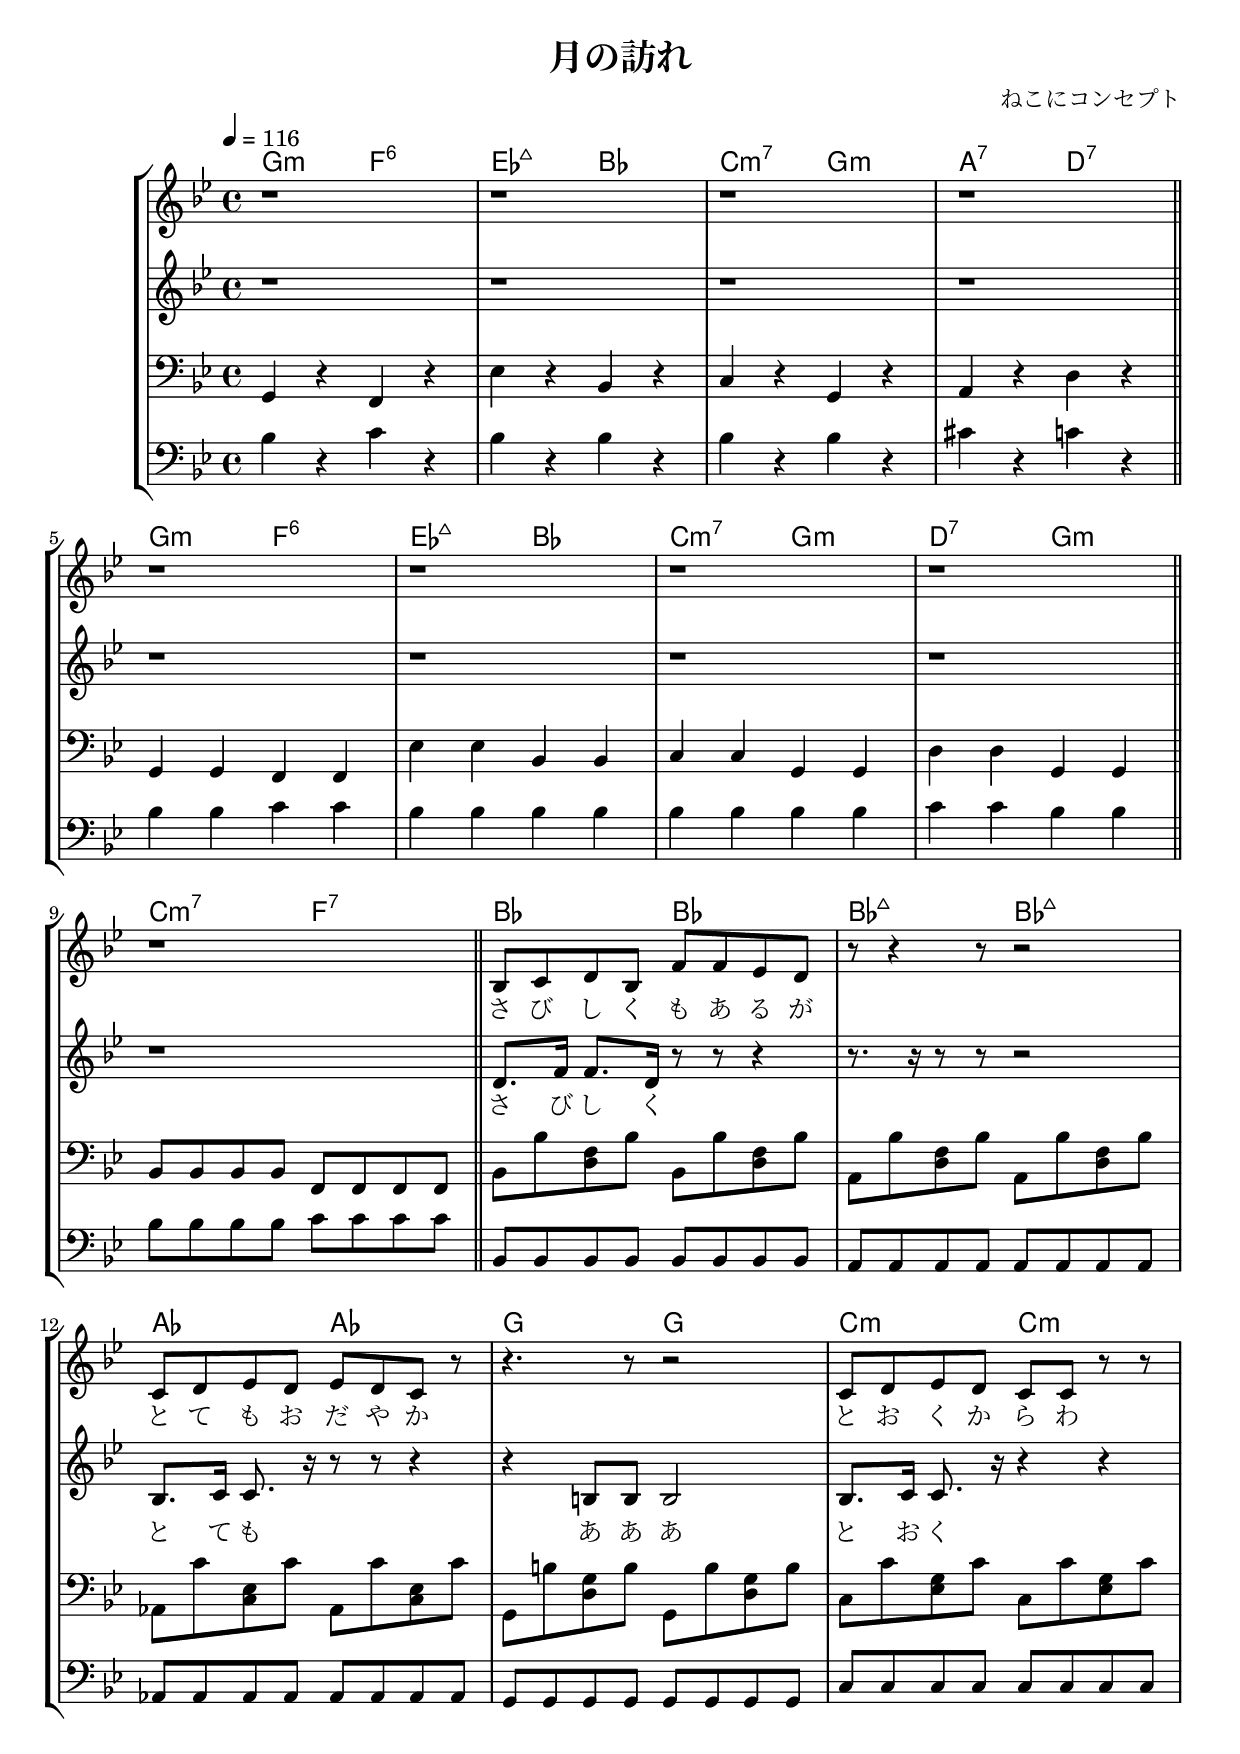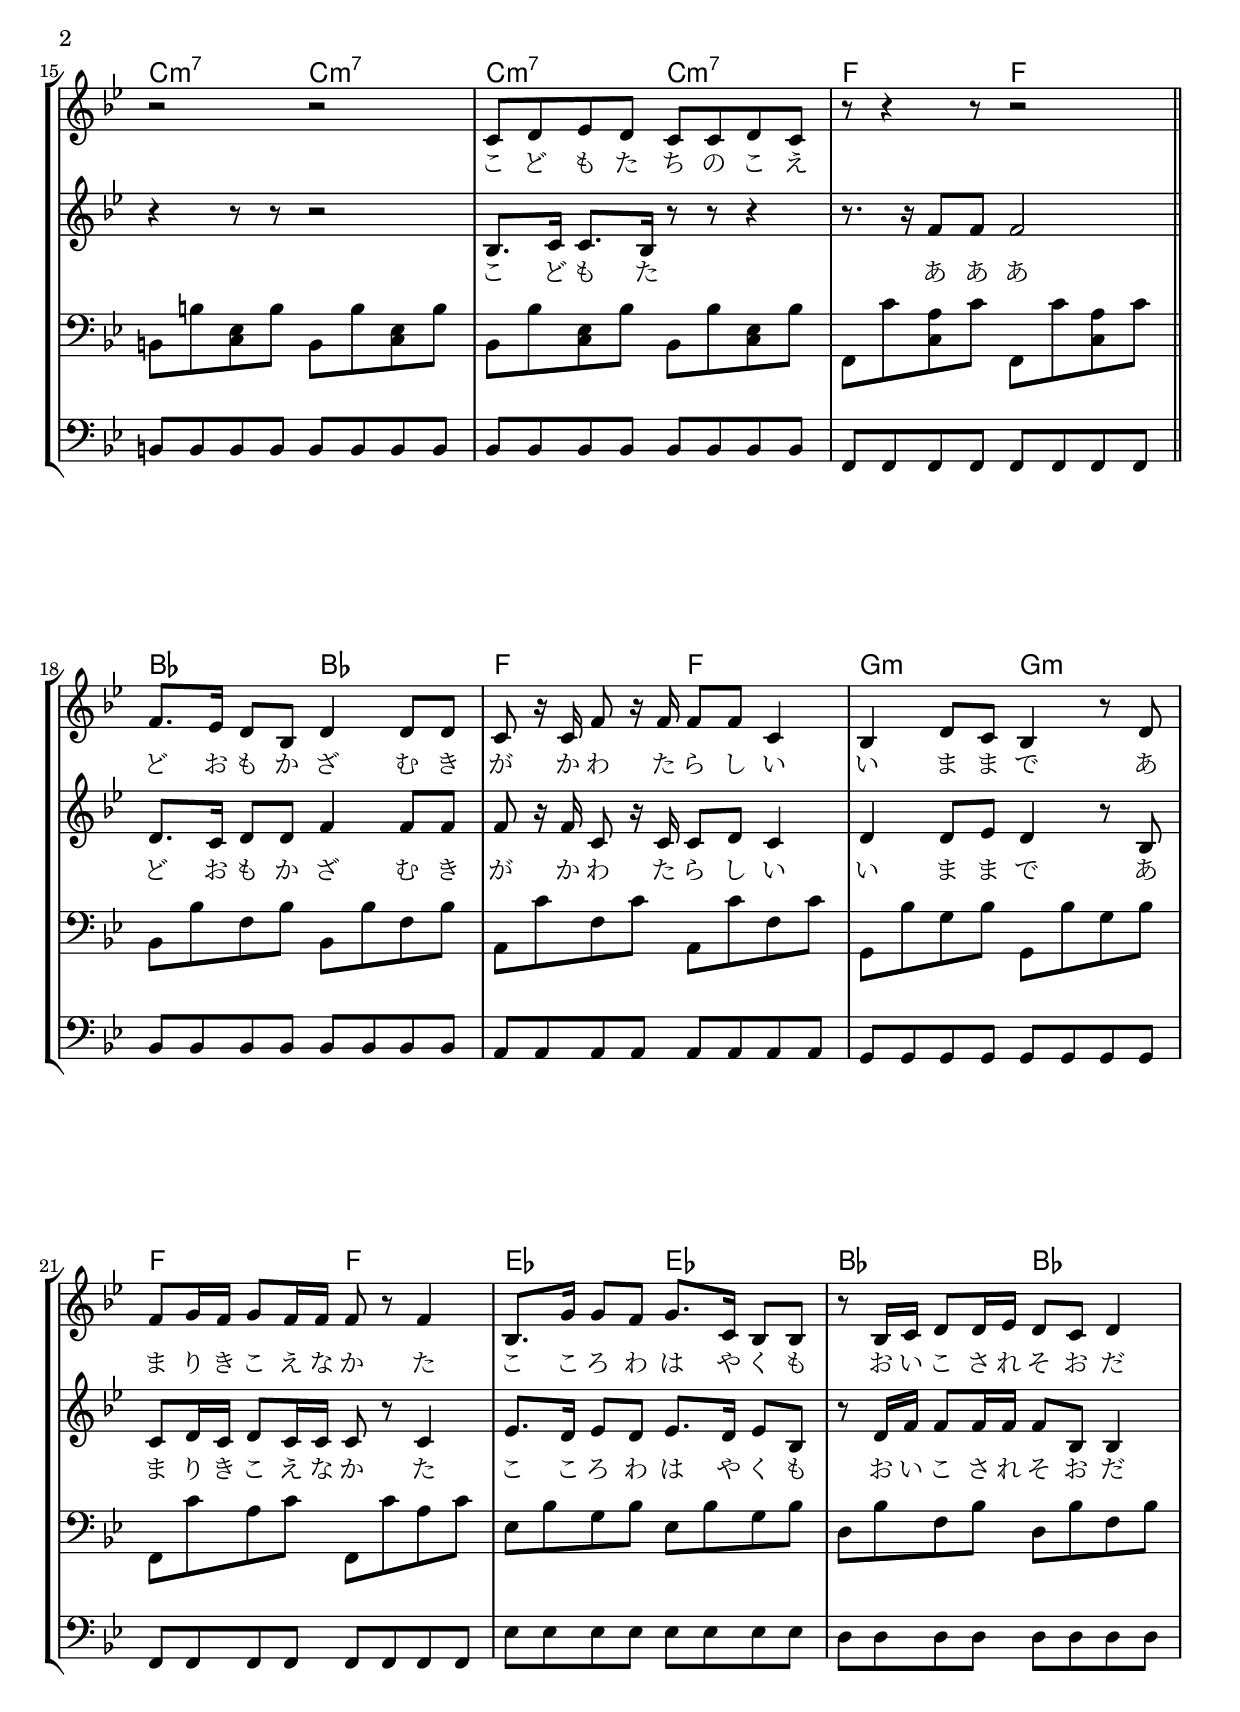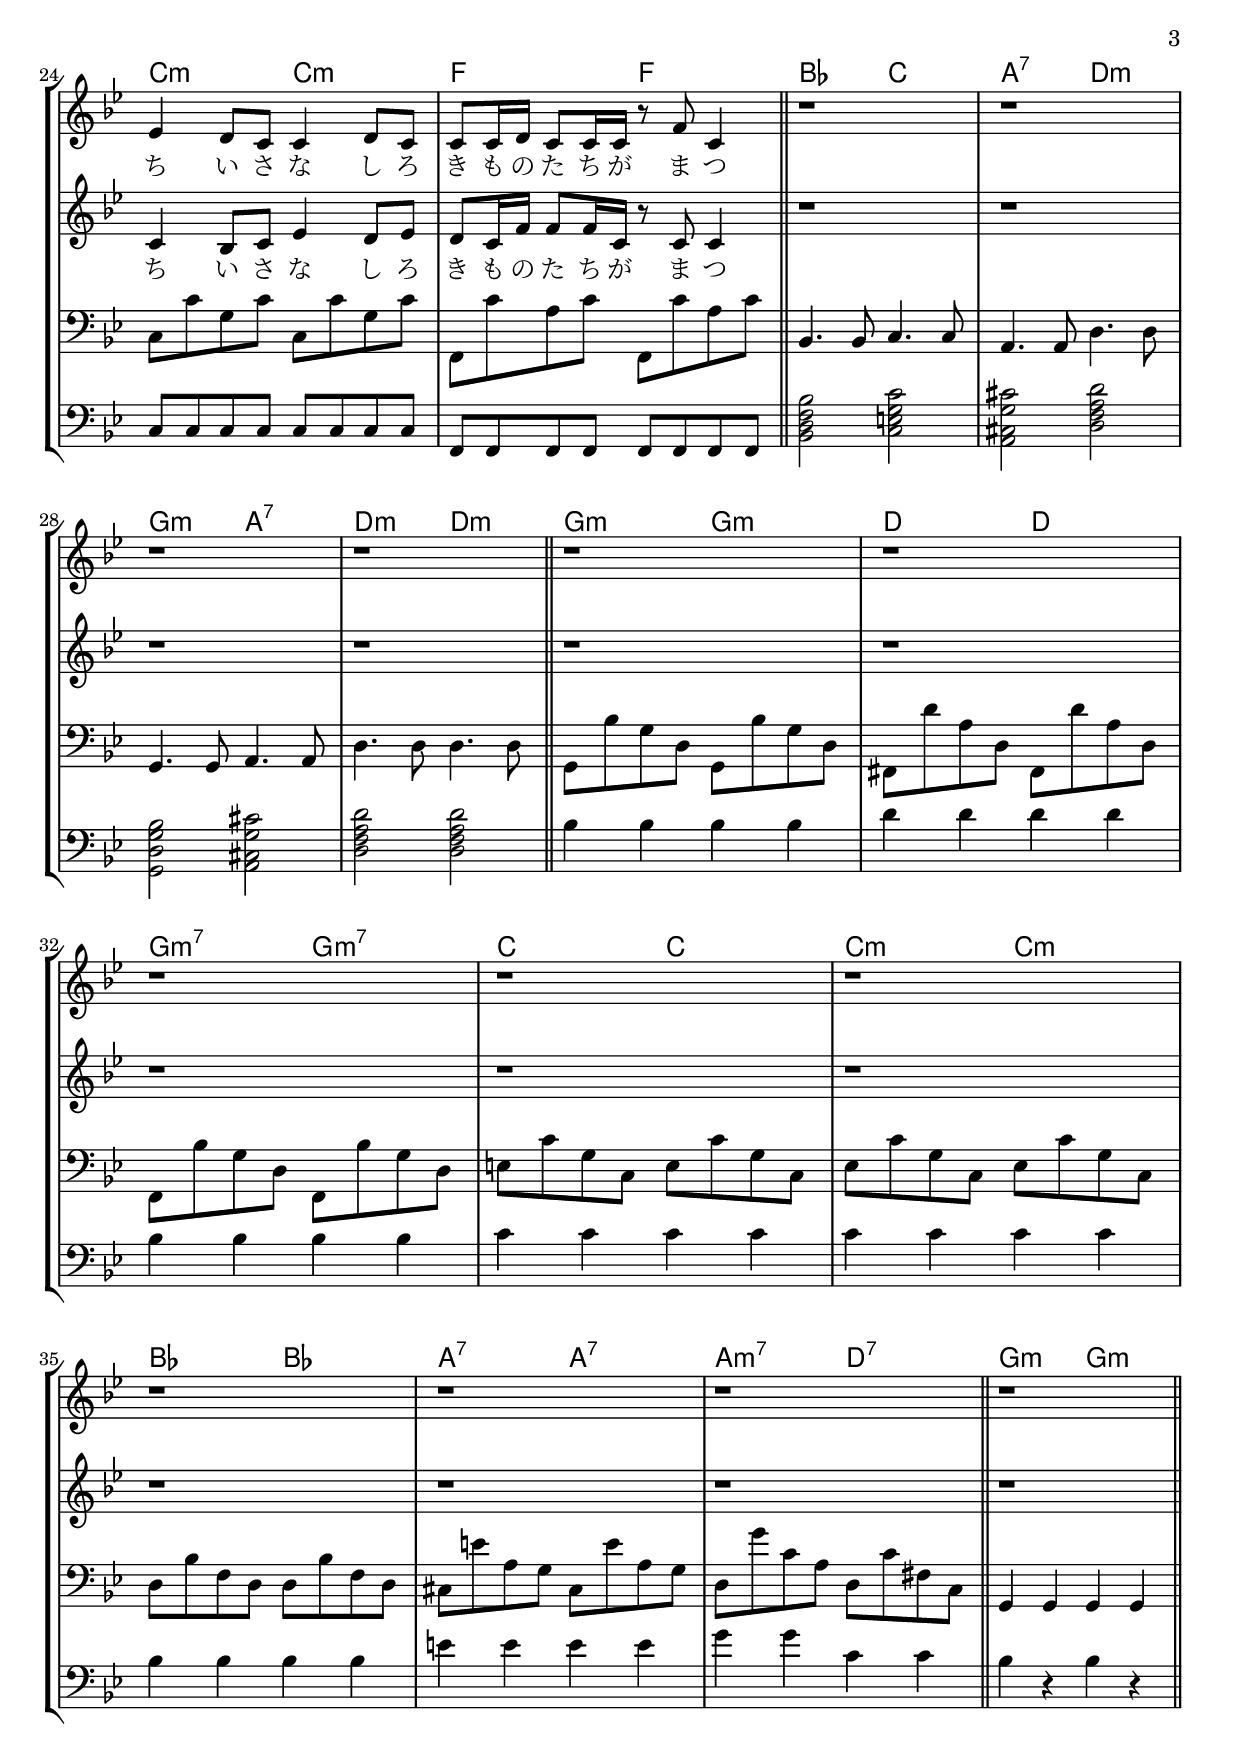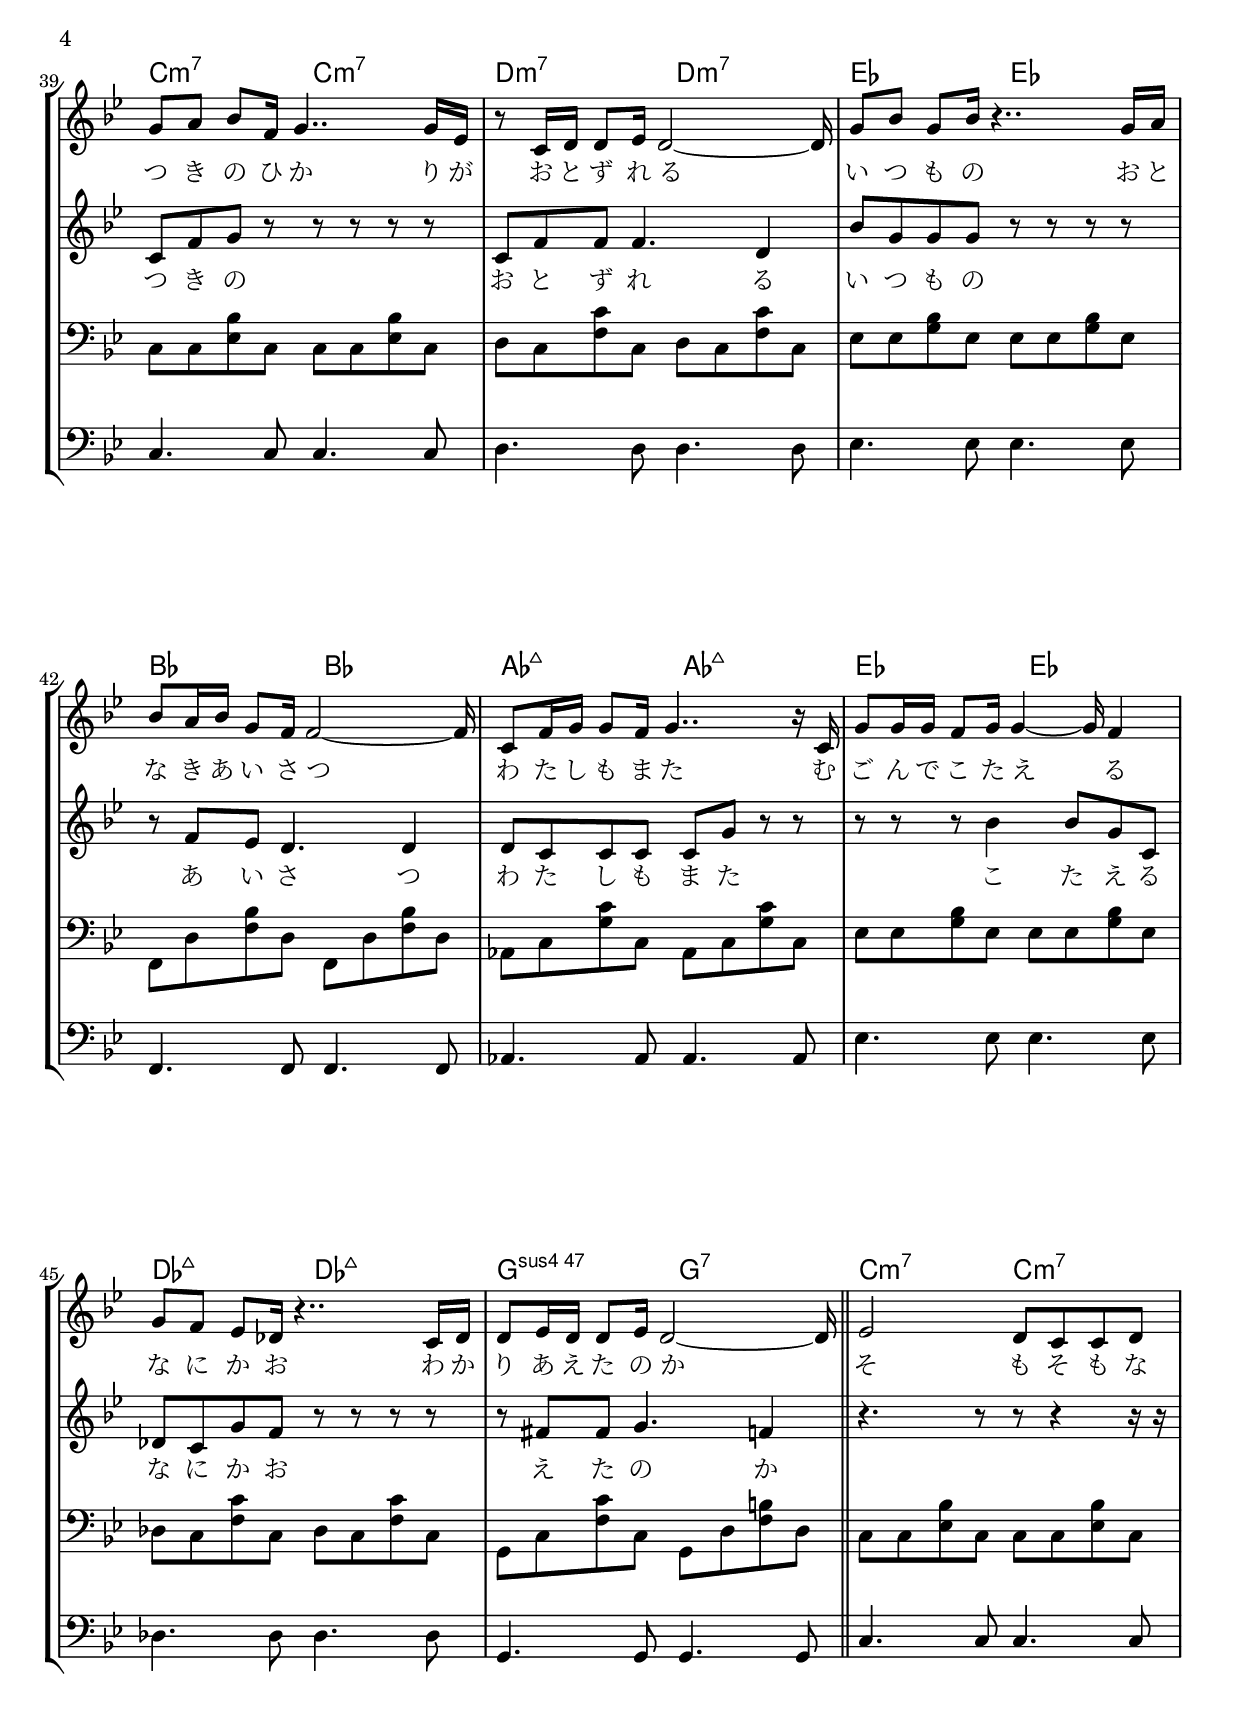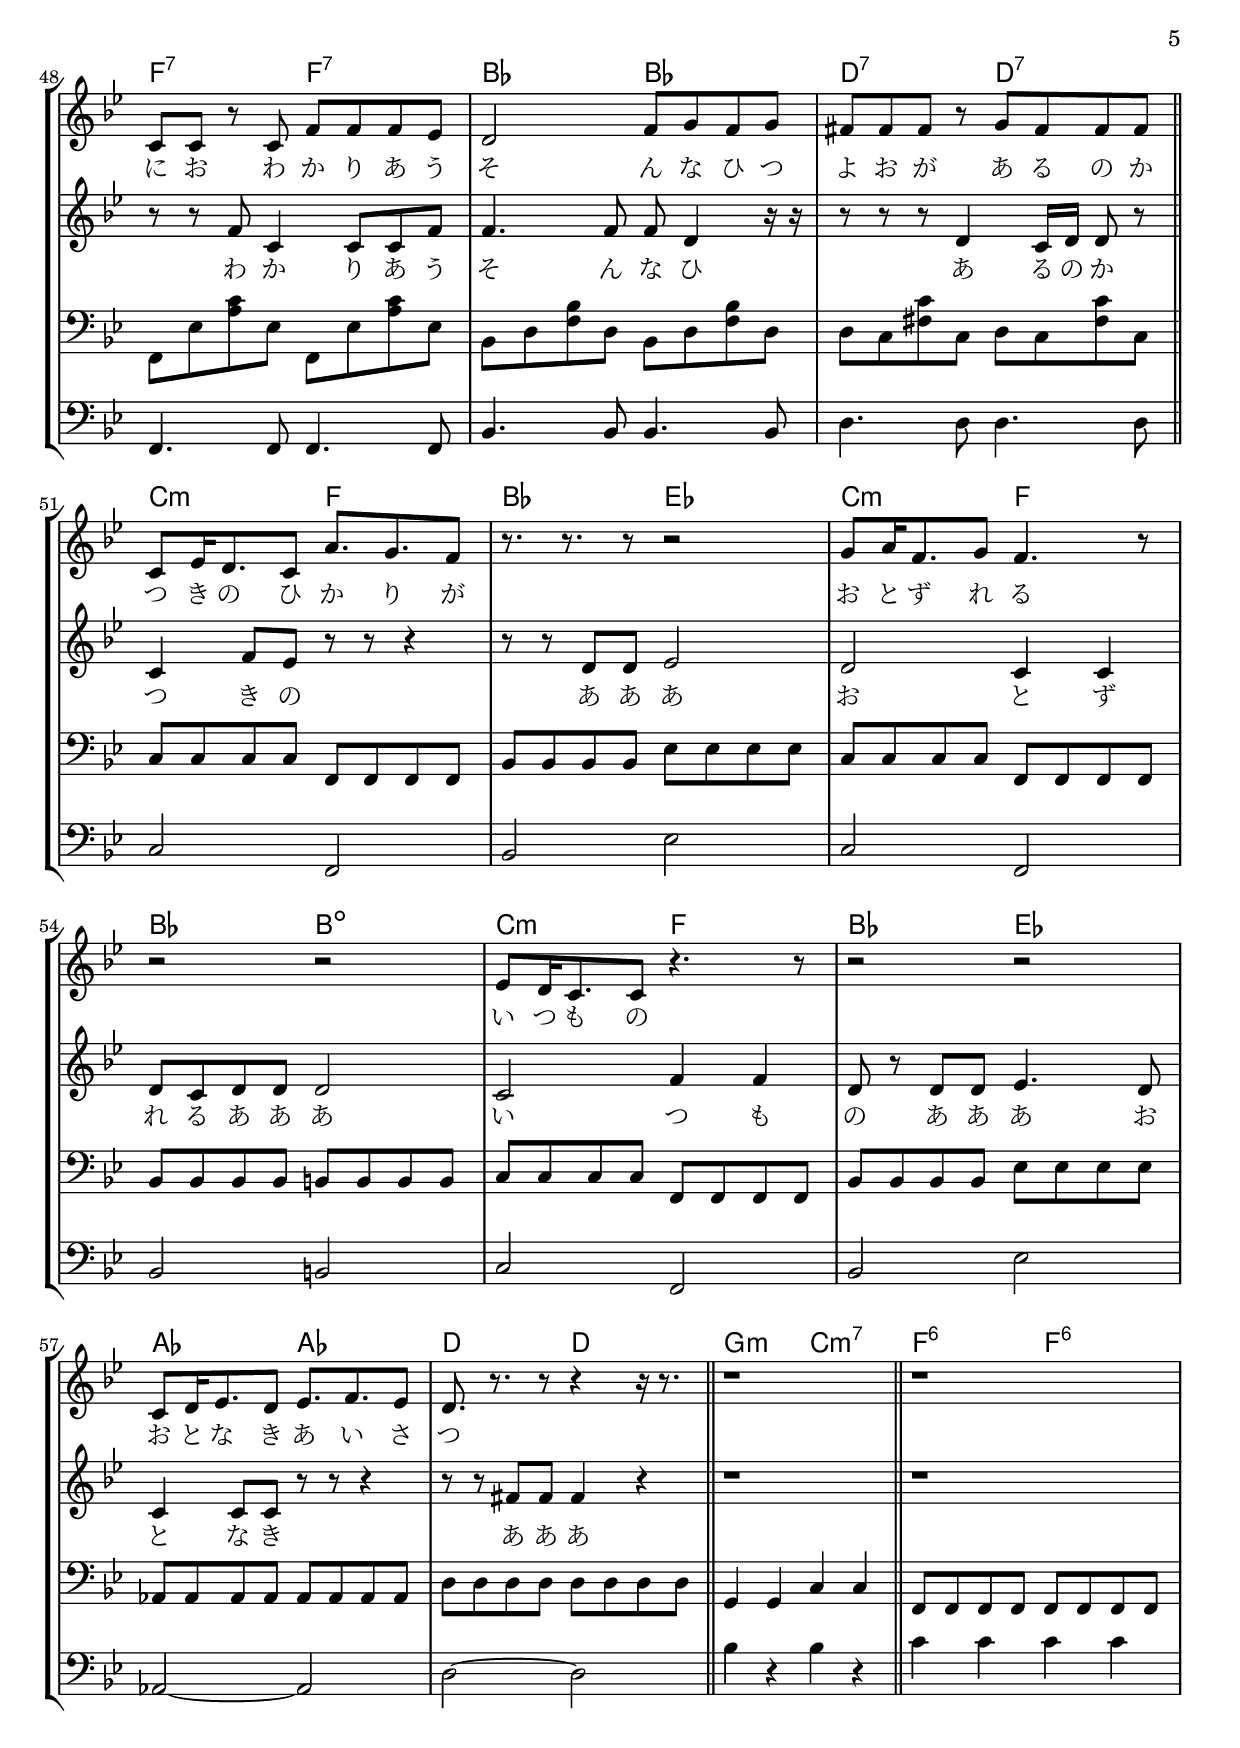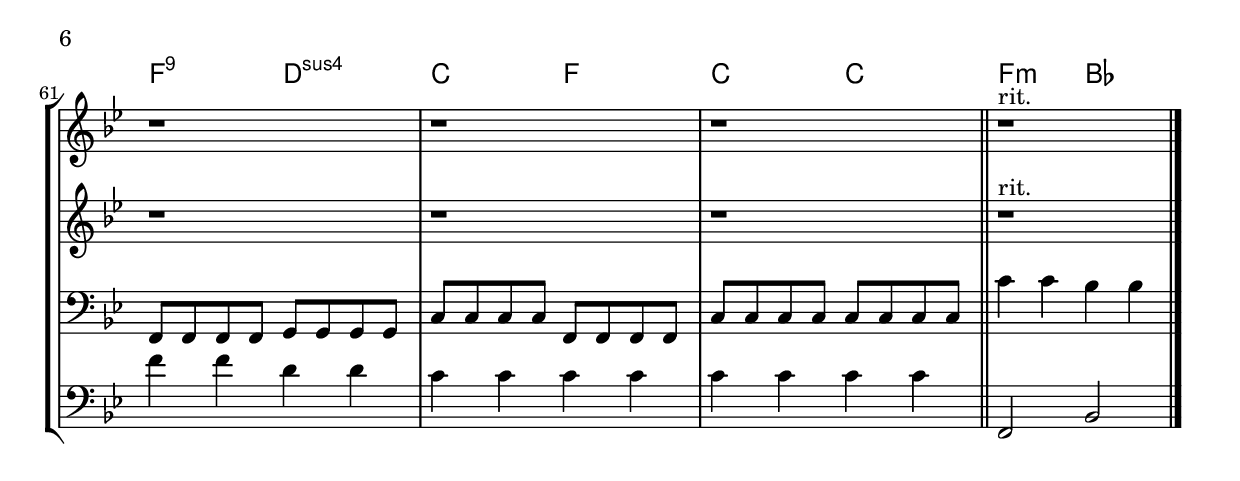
\version "2.12.1"

\header {
	title = \markup {月の訪れ}
	composer = \markup \center-column {ねこにコンセプト}
}

harmony = \chordmode {
	g2:m f:6 es:maj7 bes c:min7 g:m a:7 d:7 

	g:m f:6 es:maj7 bes c:min7 g:m d:7 g:m 

	c:min7 f:7 

	bes bes bes:maj7 bes:maj7 as as g g c:m c:m c:min7 c:min7 c:min7 c:min7 f f 

	bes bes f f g:m g:m f f es es bes bes c:m c:m f f 

	bes c a:7 d:m g:m a:7 d:m d:m 

	g:m g:m d d g:min7 g:min7 c c c:m c:m bes bes a:7 a:7 a:m7 d:7 

	g:m g:m 

	c:min7 c:min7 d:min7 d:min7 es es bes bes as:maj7 as:maj7 es es des:maj7 des:maj7 g:sus47 g:7 

	c:min7 c:min7 f:7 f:7 bes bes d:7 d:7 

	c:m f bes es c:m f bes b:dim c:m f bes es as as d d 

	g:m c:min7 

	f:6 f:6 f:9 d:sus4 c f c c 

	f:m bes 
}

melody = {
	\key bes \major
	\tempo 4 = 116
	r1 | r1 | r1 | r1   
	r1 | r1 | r1 | r1   
	r1   
	\set Staff.midiInstrument = #"mmi0.45"
	\set Staff.midiMinimumVolume = #0.7
	\set Staff.midiMaximumVolume = #0.9
	bes8  c'8  d'8  bes8  f'8  f'8  es'8  d'8 
	r8  r4  r8  r2 
	c'8  d'8  es'8  d'8  es'8  d'8  c'8  r8 
	r4.  r8  r2 
	c'8  d'8  es'8  d'8  c'8  c'8  r8  r8 
	r2  r2 
	c'8  d'8  es'8  d'8  c'8  c'8  d'8  c'8 
	r8  r4  r8  r2
	\set Staff.midiInstrument = #"mmi0.45"
	\set Staff.midiMinimumVolume = #0.7
	\set Staff.midiMaximumVolume = #0.9
	f'8.  es'16  d'8  bes8  d'4  d'8  d'8 
	c'8  r16  c'16  f'8  r16  f'16  f'8  f'8  c'4 
	bes4  d'8  c'8  bes4  r8  d'8 
	f'8  g'16  f'16  g'8  f'16  f'16  f'8  r8  f'4 
	bes8.  g'16  g'8  f'8  g'8.  c'16  bes8  bes8 
	r8  bes16  c'16  d'8  d'16  es'16  d'8  c'8  d'4 
	es'4  d'8  c'8  c'4  d'8  c'8 
	c'8  c'16  d'16  c'8  c'16  c'16  r8  f'8  c'4
	r1 | r1 | r1 | r1   
	r1 | r1 | r1 | r1 | r1 | r1 | r1 | r1   
	r1   
	\set Staff.midiInstrument = #"mmi0.45"
	\set Staff.midiMinimumVolume = #0.7
	\set Staff.midiMaximumVolume = #0.9
	g'8  a'8  bes'8  f'16  g'4..  g'16  es'16 
	r8  c'16  d'16  d'8  es'16  d'2~d'16 
	g'8  bes'8  g'8  bes'16  r4..  g'16  a'16 
	bes'8  a'16  bes'16  g'8  f'16  f'2~f'16 
	c'8  f'16  g'16  g'8  f'16  g'4..  r16  c'16 
	g'8  g'16  g'16  f'8  g'16  g'4~g'16  f'4 
	g'8  f'8  es'8  des'16  r4..  c'16  des'16 
	d'8  es'16  d'16  d'8  es'16  d'2~d'16
	\set Staff.midiInstrument = #"mmi0.45"
	\set Staff.midiMinimumVolume = #0.7
	\set Staff.midiMaximumVolume = #0.9
	es'2  d'8  c'8  c'8  d'8 
	c'8  c'8  r8  c'8  f'8  f'8  f'8  es'8 
	d'2  f'8  g'8  f'8  g'8 
	fis'8  fis'8  fis'8  r8  g'8  fis'8  fis'8  fis'8
	\set Staff.midiInstrument = #"Pad 4 (choir)"
	\set Staff.midiMinimumVolume = #0.7
	\set Staff.midiMaximumVolume = #0.9
	 c'8  es'16  d'8.  c'8  a'8.  g'8.  f'8 
	r8.  r8.  r8  r2 
	g'8  a'16  f'8.  g'8  f'4.  r8 
	r2  r2 
	es'8  d'16  c'8.  c'8  r4.  r8 
	r2  r2 
	c'8  d'16  es'8.  d'8  es'8.  f'8.  es'8 
	d'8.  r8.  r8  r4  r16  	r8. 	r1   
	r1 | r1 | r1 | r1   
	r1^"rit." \bar "|."
}

words = \lyricmode {
	
	
	
	さ  び  し  く  も  あ  る  が  と  て  も  お  だ  や  か  と  お  く  か  ら  わ  こ  ど  も  た  ち  の  こ  え  
	ど  お  も  か  ざ  む  き  が  か  わ  た  ら  し  い  い  ま  ま  で  あ  ま  り  き  こ  え  な  か  た  こ  こ  ろ  わ  は  や  く  も  お  い  こ  さ  れ  そ  お  だ  ち  い  さ  な  し  ろ  き  も  の  た  ち  が  ま  つ  
	
	
	
	つ  き  の  ひ  か  り  が  お  と  ず  れ  る  い  つ  も  の  お  と  な  き  あ  い  さ  つ  わ  た  し  も  ま  た  む  ご  ん  で  こ  た  え  る  な  に  か  お  わ  か  り  あ  え  た  の  か  
	そ  も  そ  も  な  に  お  わ  か  り  あ  う  そ  ん  な  ひ  つ  よ  お  が  あ  る  の  か  
	つ  き  の  ひ  か  り  が  お  と  ず  れ  る  い  つ  も  の  お  と  な  き  あ  い  さ  つ  
	
	
	
}

secondmelody = {
	\key bes \major
	\tempo 4 = 116
	r1 | r1 | r1 | r1   
	r1 | r1 | r1 | r1   
	r1   
	\set Staff.midiInstrument = #"Harpsichord"
	\set Staff.midiMinimumVolume = #0.7
	\set Staff.midiMaximumVolume = #0.9
	d'8.  f'16  f'8.  d'16  r8  r8  r4 
	r8.  r16  r8  r8  r2 
	bes8.  c'16  c'8.  r16  r8  r8  r4 
	r4  b8  b8  b2 
	bes8.  c'16  c'8.  r16  r4  r4 
	r4  r8  r8  r2 
	bes8.  c'16  c'8.  bes16  r8  r8  r4 
	r8.  r16  f'8  f'8  f'2
	\set Staff.midiInstrument = #"Flute"
	\set Staff.midiMinimumVolume = #0.7
	\set Staff.midiMaximumVolume = #0.9
	d'8.  c'16  d'8  d'8  f'4  f'8  f'8 
	f'8  r16  f'16  c'8  r16  c'16  c'8  d'8  c'4 
	d'4  d'8  es'8  d'4  r8  bes8 
	c'8  d'16  c'16  d'8  c'16  c'16  c'8  r8  c'4 
	es'8.  d'16  es'8  d'8  es'8.  d'16  es'8  bes8 
	r8  d'16  f'16  f'8  f'16  f'16  f'8  bes8  bes4 
	c'4  bes8  c'8  es'4  d'8  es'8 
	d'8  c'16  f'16  f'8  f'16  c'16  r8  c'8  c'4
	r1 | r1 | r1 | r1   
	r1 | r1 | r1 | r1 | r1 | r1 | r1 | r1   
	r1   
	\set Staff.midiInstrument = #"FX 8 (sci-fi)"
	\set Staff.midiMinimumVolume = #0.7
	\set Staff.midiMaximumVolume = #0.9
	c'8  f'8  g'8  r8  r8  r8  r8  r8 
	c'8  f'8  f'8  f'4.  d'4 
	bes'8  g'8  g'8  g'8  r8  r8  r8  r8 
	r8  f'8  es'8  d'4.  d'4 
	d'8  c'8  c'8  c'8  c'8  g'8  r8  r8 
	r8  r8  r8  bes'4  bes'8  g'8  c'8 
	des'8  c'8  g'8  f'8  r8  r8  r8  r8 
	r8  fis'8  fis'8  g'4.  f'4
	\set Staff.midiInstrument = #"FX 2 (soundtrack)"
	\set Staff.midiMinimumVolume = #0.7
	\set Staff.midiMaximumVolume = #0.9
	r4.  r8  r8  r4  r16  r16 
	r8  r8  f'8  c'4  c'8  c'8  f'8 
	f'4.  f'8  f'8  d'4  r16  r16 
	r8  r8  r8  d'4  c'16  d'16  d'8  	r8 	\set Staff.midiInstrument = #"Electric Piano 1"
	\set Staff.midiMinimumVolume = #0.7
	\set Staff.midiMaximumVolume = #0.9
	 c'4  f'8  es'8  r8  r8  r4 
	r8  r8  d'8  d'8  es'2 
	d'2  c'4  c'4 
	d'8  c'8  d'8  d'8  d'2 
	c'2  f'4  f'4 
	d'8  r8  d'8  d'8  es'4.  d'8 
	c'4  c'8  c'8  r8  r8  r4 
	r8  r8  fis'8  fis'8  fis'4  	r4 	r1   
	r1 | r1 | r1 | r1   
	r1^"rit." \bar "|."
}

secondwords = \lyricmode {
	
	
	
	さ  び  し  く  と  て  も  あ  あ  あ  と  お  く  こ  ど  も  た  あ  あ  あ  
	ど  お  も  か  ざ  む  き  が  か  わ  た  ら  し  い  い  ま  ま  で  あ  ま  り  き  こ  え  な  か  た  こ  こ  ろ  わ  は  や  く  も  お  い  こ  さ  れ  そ  お  だ  ち  い  さ  な  し  ろ  き  も  の  た  ち  が  ま  つ  
	
	
	
	つ  き  の  お  と  ず  れ  る  い  つ  も  の  あ  い  さ  つ  わ  た  し  も  ま  た  こ  た  え  る  な  に  か  お  え  た  の  か  
	わ  か  り  あ  う  そ  ん  な  ひ  あ  る  の  か  
	つ  き  の  あ  あ  あ  お  と  ず  れ  る  あ  あ  あ  い  つ  も  の  あ  あ  あ  お  と  な  き  あ  あ  あ  
	
	
	
}

tempochange = {
	\tempo 4 = 116
	r1 | r1 | r1 | r1 \bar "||"
	\tempo 4 = 116
	r1 | r1 | r1 | r1 \bar "||"
	\tempo 4 = 116
	r1 \bar "||"
	\tempo 4 = 116
	r1 | r1 | r1 | r1 | r1 | r1 | r1 | r1 \bar "||"
	\tempo 4 = 116
	r1 | r1 | r1 | r1 | r1 | r1 | r1 | r1 \bar "||"
	\tempo 4 = 116
	r1 | r1 | r1 | r1 \bar "||"
	\tempo 4 = 116
	r1 | r1 | r1 | r1 | r1 | r1 | r1 | r1 \bar "||"
	\tempo 4 = 116
	r1 \bar "||"
	\tempo 4 = 116
	r1 | r1 | r1 | r1 | r1 | r1 | r1 | r1 \bar "||"
	\tempo 4 = 116
	r1 | r1 | r1 | r1 \bar "||"
	\tempo 4 = 116
	r1 | r1 | r1 | r1 | r1 | r1 | r1 | r1 \bar "||"
	\tempo 4 = 116
	r1 \bar "||"
	\tempo 4 = 116
	r1 | r1 | r1 | r1 \bar "||"
	\tempo 4 = 116
	\tempo 4 = 87 r2 \tempo 4 = 77 r2 \bar "|."
}

mainacc = {
	\clef bass
	\set Staff.midiInstrument = #"Acoustic grand"
	\set Staff.midiMinimumVolume = #0.3
	\set Staff.midiMaximumVolume = #0.6
	\key bes \major
	\tempo 4 = 116
	g,4 r4
	f,4 r4
	es4 r4
	bes,4 r4
	c4 r4
	g,4 r4
	a,4 r4
	d4 r4
	\bar "||"

	\set Staff.midiInstrument = #"Acoustic grand"
	\set Staff.midiMinimumVolume = #0.3
	\set Staff.midiMaximumVolume = #0.6
	g,4 g,4
	f,4 f,4
	es4 es4
	bes,4 bes,4
	c4 c4
	g,4 g,4
	d4 d4
	g,4 g,4
	\bar "||"

	\set Staff.midiInstrument = #"Acoustic grand"
	\set Staff.midiMinimumVolume = #0.3
	\set Staff.midiMaximumVolume = #0.6
	bes,8 bes,8 bes,8 bes,8
	f,8 f,8 f,8 f,8
	\bar "||"

	\set Staff.midiInstrument = #"Acoustic grand"
	\set Staff.midiMinimumVolume = #0.3
	\set Staff.midiMaximumVolume = #0.6
	bes,8 bes <d f> bes
	bes,8 bes <d f> bes
	a,8 bes <d f> bes
	a,8 bes <d f> bes
	as,8 c' <c es> c'
	as,8 c' <c es> c'
	g,8 b <d g> b
	g,8 b <d g> b
	c8 c' <es g> c'
	c8 c' <es g> c'
	b,8 b <c es> b
	b,8 b <c es> b
	bes,8 bes <c es> bes
	bes,8 bes <c es> bes
	f,8 c' <c a> c'
	f,8 c' <c a> c'
	\bar "||"

	\set Staff.midiInstrument = #"Acoustic grand"
	\set Staff.midiMinimumVolume = #0.3
	\set Staff.midiMaximumVolume = #0.6
	bes,8 bes f bes
	bes,8 bes f bes
	a,8 c' f c'
	a,8 c' f c'
	g,8 bes g bes
	g,8 bes g bes
	f,8 c' a c'
	f,8 c' a c'
	es8 bes g bes
	es8 bes g bes
	d8 bes f bes
	d8 bes f bes
	c8 c' g c'
	c8 c' g c'
	f,8 c' a c'
	f,8 c' a c'
	\bar "||"

	\set Staff.midiInstrument = #"Acoustic grand"
	\set Staff.midiMinimumVolume = #0.3
	\set Staff.midiMaximumVolume = #0.6
	bes,4.bes,8
	c4.c8
	a,4.a,8
	d4.d8
	g,4.g,8
	a,4.a,8
	d4.d8
	d4.d8
	\bar "||"

	\set Staff.midiInstrument = #"Bright Acoustic"
	\set Staff.midiMinimumVolume = #0.3
	\set Staff.midiMaximumVolume = #0.6
	g,8 bes g d
	g,8 bes g d
	fis,8 d' a d
	fis,8 d' a d
	f,8 bes g d
	f,8 bes g d
	e8 c' g c
	e8 c' g c
	es8 c' g c
	es8 c' g c
	d8 bes f d
	d8 bes f d
	cis8 e' a g
	cis8 e' a g
	d8 g' c' a
	d8 c' fis c
	\bar "||"

	\set Staff.midiInstrument = #"Bright Acoustic"
	\set Staff.midiMinimumVolume = #0.3
	\set Staff.midiMaximumVolume = #0.6
	g,4 g,4
	g,4 g,4
	\bar "||"

	\set Staff.midiInstrument = #"Synthstrings 1"
	\set Staff.midiMinimumVolume = #0.3
	\set Staff.midiMaximumVolume = #0.6
	c8 c <es bes> c
	c8 c <es bes> c
	d8 c <f c'> c
	d8 c <f c'> c
	es8 es <g bes> es
	es8 es <g bes> es
	f,8 d <f bes> d
	f,8 d <f bes> d
	as,8 c <g c'> c
	as,8 c <g c'> c
	es8 es <g bes> es
	es8 es <g bes> es
	des8 c <f c'> c
	des8 c <f c'> c
	g,8 c <f c'> c
	g,8 d <f b> d
	\bar "||"

	\set Staff.midiInstrument = #"Synthstrings 1"
	\set Staff.midiMinimumVolume = #0.3
	\set Staff.midiMaximumVolume = #0.6
	c8 c <es bes> c
	c8 c <es bes> c
	f,8 es <a c'> es
	f,8 es <a c'> es
	bes,8 d <f bes> d
	bes,8 d <f bes> d
	d8 c <fis c'> c
	d8 c <fis c'> c
	\bar "||"

	\set Staff.midiInstrument = #"Acoustic grand"
	\set Staff.midiMinimumVolume = #0.3
	\set Staff.midiMaximumVolume = #0.6
	c8 c8 c8 c8
	f,8 f,8 f,8 f,8
	bes,8 bes,8 bes,8 bes,8
	es8 es8 es8 es8
	c8 c8 c8 c8
	f,8 f,8 f,8 f,8
	bes,8 bes,8 bes,8 bes,8
	b,8 b,8 b,8 b,8
	c8 c8 c8 c8
	f,8 f,8 f,8 f,8
	bes,8 bes,8 bes,8 bes,8
	es8 es8 es8 es8
	as,8 as,8 as,8 as,8
	as,8 as,8 as,8 as,8
	d8 d8 d8 d8
	d8 d8 d8 d8
	\bar "||"

	\set Staff.midiInstrument = #"Acoustic grand"
	\set Staff.midiMinimumVolume = #0.3
	\set Staff.midiMaximumVolume = #0.6
	g,4 g,4
	c4 c4
	\bar "||"

	\set Staff.midiInstrument = #"Acoustic grand"
	\set Staff.midiMinimumVolume = #0.3
	\set Staff.midiMaximumVolume = #0.6
	f,8 f,8 f,8 f,8
	f,8 f,8 f,8 f,8
	f,8 f,8 f,8 f,8
	g,8 g,8 g,8 g,8
	c8 c8 c8 c8
	f,8 f,8 f,8 f,8
	c8 c8 c8 c8
	c8 c8 c8 c8
	\bar "||"

	\set Staff.midiInstrument = #"Rock Organ"
	\set Staff.midiMinimumVolume = #0.3
	\set Staff.midiMaximumVolume = #0.6
	c'4 c'4
	bes4 bes4
	\bar "|."
}

subacc = {
	\clef bass
	\set Staff.midiInstrument = #"Music box"
	\set Staff.midiMinimumVolume = #0.3
	\set Staff.midiMaximumVolume = #0.6
	\key bes \major
	\tempo 4 = 116
	bes4 r4
	c'4 r4
	bes4 r4
	bes4 r4
	bes4 r4
	bes4 r4
	cis'4 r4
	c'4 r4
	\bar "||"

	\set Staff.midiInstrument = #"Music box"
	\set Staff.midiMinimumVolume = #0.3
	\set Staff.midiMaximumVolume = #0.6
	bes4 bes4
	c'4 c'4
	bes4 bes4
	bes4 bes4
	bes4 bes4
	bes4 bes4
	c'4 c'4
	bes4 bes4
	\bar "||"

	\set Staff.midiInstrument = #"Music box"
	\set Staff.midiMinimumVolume = #0.3
	\set Staff.midiMaximumVolume = #0.6
	bes8 bes8 bes8 bes8
	c'8 c'8 c'8 c'8
	\bar "||"

	\set Staff.midiInstrument = #"Marimba"
	\set Staff.midiMinimumVolume = #0.3
	\set Staff.midiMaximumVolume = #0.6
	bes,8 bes,8 bes,8 bes,8
	bes,8 bes,8 bes,8 bes,8
	a,8 a,8 a,8 a,8
	a,8 a,8 a,8 a,8
	as,8 as,8 as,8 as,8
	as,8 as,8 as,8 as,8
	g,8 g,8 g,8 g,8
	g,8 g,8 g,8 g,8
	c8 c8 c8 c8
	c8 c8 c8 c8
	b,8 b,8 b,8 b,8
	b,8 b,8 b,8 b,8
	bes,8 bes,8 bes,8 bes,8
	bes,8 bes,8 bes,8 bes,8
	f,8 f,8 f,8 f,8
	f,8 f,8 f,8 f,8
	\bar "||"

	\set Staff.midiInstrument = #"Vibraphone"
	\set Staff.midiMinimumVolume = #0.3
	\set Staff.midiMaximumVolume = #0.6
	bes,8 bes,8 bes,8 bes,8
	bes,8 bes,8 bes,8 bes,8
	a,8 a,8 a,8 a,8
	a,8 a,8 a,8 a,8
	g,8 g,8 g,8 g,8
	g,8 g,8 g,8 g,8
	f,8 f,8 f,8 f,8
	f,8 f,8 f,8 f,8
	es8 es8 es8 es8
	es8 es8 es8 es8
	d8 d8 d8 d8
	d8 d8 d8 d8
	c8 c8 c8 c8
	c8 c8 c8 c8
	f,8 f,8 f,8 f,8
	f,8 f,8 f,8 f,8
	\bar "||"

	\set Staff.midiInstrument = #"Taiko Drum"
	\set Staff.midiMinimumVolume = #0.3
	\set Staff.midiMaximumVolume = #0.6
	<bes, d f bes>2
	<c e g c'>2
	<a, cis g cis'>2
	<d f a d'>2
	<g, d g bes>2
	<a, cis g cis'>2
	<d f a d'>2
	<d f a d'>2
	\bar "||"

	\set Staff.midiInstrument = #"Pad 4 (choir)"
	\set Staff.midiMinimumVolume = #0.3
	\set Staff.midiMaximumVolume = #0.6
	bes4 bes4
	bes4 bes4
	d'4 d'4
	d'4 d'4
	bes4 bes4
	bes4 bes4
	c'4 c'4
	c'4 c'4
	c'4 c'4
	c'4 c'4
	bes4 bes4
	bes4 bes4
	e'4 e'4
	e'4 e'4
	g'4 g'4
	c'4 c'4
	\bar "||"

	\set Staff.midiInstrument = #"FX 4 (atmosphere)"
	\set Staff.midiMinimumVolume = #0.3
	\set Staff.midiMaximumVolume = #0.6
	bes4 r4
	bes4 r4
	\bar "||"

	\set Staff.midiInstrument = #"Pad 3 (polysynth)"
	\set Staff.midiMinimumVolume = #0.3
	\set Staff.midiMaximumVolume = #0.6
	c4.c8
	c4.c8
	d4.d8
	d4.d8
	es4.es8
	es4.es8
	f,4.f,8
	f,4.f,8
	as,4.as,8
	as,4.as,8
	es4.es8
	es4.es8
	des4.des8
	des4.des8
	g,4.g,8
	g,4.g,8
	\bar "||"

	\set Staff.midiInstrument = #"Pad 3 (polysynth)"
	\set Staff.midiMinimumVolume = #0.3
	\set Staff.midiMaximumVolume = #0.6
	c4.c8
	c4.c8
	f,4.f,8
	f,4.f,8
	bes,4.bes,8
	bes,4.bes,8
	d4.d8
	d4.d8
	\bar "||"

	\set Staff.midiInstrument = #"FX 7 (echoes)"
	\set Staff.midiMinimumVolume = #0.3
	\set Staff.midiMaximumVolume = #0.6
	c2
	~f,2
	bes,2
	~es2
	c2
	~f,2
	bes,2
	~b,2
	c2
	~f,2
	bes,2
	~es2
	as,2
	~as,2
	d2
	~d2
	\bar "||"

	\set Staff.midiInstrument = #"Celesta"
	\set Staff.midiMinimumVolume = #0.3
	\set Staff.midiMaximumVolume = #0.6
	bes4 r4
	bes4 r4
	\bar "||"

	\set Staff.midiInstrument = #"Lead 6 (voice)"
	\set Staff.midiMinimumVolume = #0.3
	\set Staff.midiMaximumVolume = #0.6
	c'4 c'4
	c'4 c'4
	f'4 f'4
	d'4 d'4
	c'4 c'4
	c'4 c'4
	c'4 c'4
	c'4 c'4
	\bar "||"

	\set Staff.midiInstrument = #"Pad 8 (sweep)"
	\set Staff.midiMinimumVolume = #0.3
	\set Staff.midiMaximumVolume = #0.6
	f,2
	~bes,2
	\bar "|."
}

percA = {
	\drummode {
	r1 |r1 |r1 |r1 \bar "||"
	r1  |r1  |r1  |r2 r8 hho4 hho8  \bar "||"
	r2. hho4  \bar "||"
	cymr4 cymr4 cymr4 cymr4  |cymr4 cymr8 cymr16 cymr16 cymr4 cymr4  |cymr4 cymr4 cymr4 cymr4  |cymr4 cymr2.  |cymr4 cymr4 cymr4 cymr4  |cymr4 cymr8 cymr16 cymr16 cymr4 cymr4  |cymr4 cymr4 cymr4 cymr4  |cymr4 cymr2.  \bar "||"
	hh4 hh8 hh2 r8  |\times 16/32{ hh2 hh8. hh8. hh4. hh2. } |hh4 hh8 hh2 r8  |hh4 hh8 hh4 hh4.  |hh4 hh8 hh2 r8  |\times 16/32{ hh2 hh8. hh8. hh4. hh2. } |hh4 hh8 hh2 r8  |\times 16/32{ hh2 hh8. hh1 r4 r16 } \bar "||"
	r1  |r1  |r1  |r2 r8 hho4 hho8  \bar "||"
	r1 |r1 |r1 |r1 |r1 |r1 |r1 |r1 \bar "||"
	cymr8 cymr16 cymr16 cymr8 cymr16 cymr16 cymr8 cymr16 cymr16 cymr8 cymr8  \bar "||"
	cymr4 cymr4 cymr4 cymr4  |cymr4 cymr8 cymr16 cymr16 cymr4 cymr4  |cymr4 cymr4 cymr4 cymr4  |cymr4 cymr2.  |cymr4 cymr4 cymr4 cymr4  |cymr4 cymr8 cymr16 cymr16 cymr4 cymr4  |cymr4 cymr4 cymr4 cymr4  |cymr4 cymr2.  \bar "||"
	cymr4 cymr4 cymr4 cymr4  |cymr4 cymr8 cymr16 cymr16 cymr4 cymr4  |cymr4 cymr4 cymr4 cymr4  |cymr4 cymr2.  \bar "||"
	r1  |r1  |r1  |r1  |r1  |r1  |r1  |r2 r8 hho4 hho8  \bar "||"
	r1 \bar "||"
	r1  |r1  |r1  |r2 r8 hho4 hho8  \bar "||"
	r2 r8 hho4 hho8  \bar "|."
	}
}

percB = {
	\drummode {
	r1 |r1 |r1 |r1 \bar "||"
	r4. hhp2 hhp8  |r4. hhp2 hhp8  |r4. hhp2 hhp8  |hhp4 hhp4 hhp4 hhp4  \bar "||"
	r16 hhp16 hhp8 hhp16 hhp8 hhp2 hhp16  \bar "||"
	r2 sn2  |r2 sn2  |r2 sn2  |r8 sn8 sn2.  |r2 sn2  |r2 sn2  |r2 sn2  |r8 sn8 sn2.  \bar "||"
	r16 hhp8 hhp8 hhp2 r8.  |\times 16/32{ r8 hhp4 hhp4 hhp8 hhp2 r8 hhp2 r8 } |r16 hhp8 hhp8 hhp2 r8.  |r16 hhp8 hhp8 hhp8. hhp2  |r16 hhp8 hhp8 hhp2 r8.  |\times 16/32{ r8 hhp4 hhp4 hhp8 hhp2 r8 hhp2 r8 } |r16 hhp8 hhp8 hhp2 r8.  |\times 16/32{ r8 hhp4 hhp4 hhp8 hhp1 r4 } \bar "||"
	r4. hhp2 hhp8  |r4. hhp2 hhp8  |r4. hhp2 hhp8  |hhp4 hhp4 hhp4 hhp4  \bar "||"
	r1 |r1 |r1 |r1 |r1 |r1 |r1 |r1 \bar "||"
	r4 sn2 sn8 sn16 sn16  \bar "||"
	r2 sn2  |r2 sn2  |r2 sn2  |r8 sn8 sn2.  |r2 sn2  |r2 sn2  |r2 sn2  |r8 sn8 sn2.  \bar "||"
	r2 sn2  |r2 sn2  |r2 sn2  |r8 sn8 sn2.  \bar "||"
	r4. hhp2 hhp8  |r4. hhp2 hhp8  |r4. hhp2 hhp8  |r4. hhp2 hhp8  |r4. hhp2 hhp8  |r4. hhp2 hhp8  |r4. hhp2 hhp8  |hhp4 hhp4 hhp4 hhp4  \bar "||"
	r1 \bar "||"
	r4. hhp2 hhp8  |r4. hhp2 hhp8  |r4. hhp2 hhp8  |hhp4 hhp4 hhp4 hhp4  \bar "||"
	hhp4 hhp4 hhp4 hhp4  \bar "|."
	}
}

percC = {
	\drummode {
	r1 |r1 |r1 |r1 \bar "||"
	hh4 hh4 hh4 hh4  |hh4 hh4 hh4 hh4  |hh4 hh4 hh4 hh4  |r4. hh2 r8  \bar "||"
	hh8. hh8. hh4 hh4 hh8  \bar "||"
	bd2. r8 bd8  |bd2. r8 bd8  |bd2. r8 bd8  |bd4. bd8 bd4. bd8  |bd2. r8 bd8  |bd2. r8 bd8  |bd2. r8 bd8  |bd2 r8 bd4.  \bar "||"
	r1  |\times 16/32{ r1 r2 hho2 } |r1  |\times 16/32{ r1 r2 hho2 } |r1  |\times 16/32{ r1 r2 hho2 } |r1  |\times 16/32{ r1 r2 hho2 } \bar "||"
	hh4 hh4 hh4 hh4  |hh4 hh4 hh4 hh4  |hh4 hh4 hh4 hh4  |r4. hh2 r8  \bar "||"
	r1 |r1 |r1 |r1 |r1 |r1 |r1 |r1 \bar "||"
	bd8. bd16 bd8. bd16 bd8. bd16 bd8. bd16  \bar "||"
	bd2. r8 bd8  |bd2. r8 bd8  |bd2. r8 bd8  |bd4. bd8 bd4. bd8  |bd2. r8 bd8  |bd2. r8 bd8  |bd2. r8 bd8  |bd2 r8 bd4.  \bar "||"
	bd2. r8 bd8  |bd2. r8 bd8  |bd2. r8 bd8  |bd2 r8 bd4.  \bar "||"
	hh4 hh4 hh4 hh4  |hh4 hh4 hh4 hh4  |hh4 hh4 hh4 hh4  |hh4 hh4 hh4 hh4  |hh4 hh4 hh4 hh4  |hh4 hh4 hh4 hh4  |hh4 hh4 hh4 hh4  |r4. hh2 r8  \bar "||"
	r1 \bar "||"
	hh4 hh4 hh4 hh4  |hh4 hh4 hh4 hh4  |hh4 hh4 hh4 hh4  |r4. hh2 r8  \bar "||"
	r4. hh2 r8  \bar "|."
	}
}

percD = {
	\drummode {
	r1 |r1 |r1 |r1 \bar "||"
	bd2. r8 bd8  |bd8. bd8. bd2 bd8  |bd2. r8 bd8  |bd8. bd4. r16 bd4 bd8  \bar "||"
	r2 ss2  \bar "||"
	r1 |r1 |r1 |r2 r8 tommh8 tommh4  |r1 |r1 |r1 |r8. tommh8. tommh2 r8  \bar "||"
	bd8. bd8. bd2 bd8  |\times 16/32{ bd4. bd4. bd2 bd2 bd4 } |bd8. bd8. bd2 bd8  |bd8. bd8. bd2 r8  |bd8. bd8. bd2 bd8  |\times 16/32{ bd4. bd4. bd2 bd2 bd4 } |bd8. bd8. bd2 bd8  |\times 16/32{ bd4. bd4. bd8 bd2 r8 bd2 } \bar "||"
	bd2. r8 bd8  |bd8. bd8. bd2 bd8  |bd2. r8 bd8  |bd8. bd4. r16 bd4 bd8  \bar "||"
	r1 |r1 |r1 |r1 |r1 |r1 |r1 |r1 \bar "||"
	r4. tommh2 r8  \bar "||"
	r1 |r1 |r1 |r2 r8 tommh8 tommh4  |r1 |r1 |r1 |r8. tommh8. tommh2 r8  \bar "||"
	r1 |r1 |r1 |r8. tommh8. tommh2 r8  \bar "||"
	bd2. r8 bd8  |bd8. bd8. bd2 bd8  |bd2. r8 bd8  |bd8. bd8. bd2 bd8  |bd2. r8 bd8  |bd8. bd8. bd2 bd8  |bd2. r8 bd8  |bd8. bd4. r16 bd4 bd8  \bar "||"
	r1 \bar "||"
	bd2. r8 bd8  |bd8. bd8. bd2 bd8  |bd2. r8 bd8  |bd8. bd4. r16 bd4 bd8  \bar "||"
	bd8. bd4. r16 bd4 bd8  \bar "|."
	}
}

percE = {
	\drummode {
	r1 |r1 |r1 |r1 \bar "||"
	r1 | r1 | r1 | r1 \bar "||"
	bd4. bd4 bd4.  \bar "||"
	r1 |r1 |r1 |r2. r8 toml8  |r1 |r1 |r1 |r2. toml8 toml8  \bar "||"
	r2 ss2  |\times 16/32{ r1 ss1 } |r2 ss2  |\times 16/32{ r1 ss1 } |r2 ss2  |\times 16/32{ r1 ss1 } |r2 ss2  |\times 16/32{ r1 ss1 } \bar "||"
	r1 | r1 | r1 | r1 \bar "||"
	r1 |r1 |r1 |r1 |r1 |r1 |r1 |r1 \bar "||"
	r2 r16 toml4. r16  \bar "||"
	r1 |r1 |r1 |r2. r8 toml8  |r1 |r1 |r1 |r2. toml8 toml8  \bar "||"
	r1 |r1 |r1 |r2. toml8 toml8  \bar "||"
	r1 | r1 | r1 | r1 | r1 | r1 | r1 | r1 \bar "||"
	r1 \bar "||"
	r1 | r1 | r1 | r1 \bar "||"
	r1 \bar "|."
	}
}

percF = {
	\drummode {
	r1 | r1 | r1 | r1 \bar "||"
	r1 | r1 | r1 | r1 \bar "||"
	r1 \bar "||"
	r1 |r1 |r1 |r1 |r1 |r1 |r1 |hho1  \bar "||"
	r1 |r1 |r1 |r2 r8. sn16 sn4  |r1 |r1 |r1 |\times 16/32{ r1 sn4 sn8 sn2 r8 } \bar "||"
	r1 | r1 | r1 | r1 \bar "||"
	r1 | r1 | r1 | r1 | r1 | r1 | r1 | r1 \bar "||"
	cymc1  \bar "||"
	r1 |r1 |r1 |r1 |r1 |r1 |r1 |hho1  \bar "||"
	r1 |r1 |r1 |hho1  \bar "||"
	r1 | r1 | r1 | r1 | r1 | r1 | r1 | r1 \bar "||"
	r1 \bar "||"
	r1 | r1 | r1 | r1 \bar "||"
	r1 \bar "|."
	}
}

percG = {
	\drummode {
	r1 | r1 | r1 | r1 \bar "||"
	r1 | r1 | r1 | r1 \bar "||"
	r1 \bar "||"
	r1 | r1 | r1 | r1 | r1 | r1 | r1 | r1 \bar "||"
	r1 |r1 |r1 |r2. r8 tomml8  |r1 |r1 |r1 |r2. r8 tomml8  \bar "||"
	r1 | r1 | r1 | r1 \bar "||"
	r1 | r1 | r1 | r1 | r1 | r1 | r1 | r1 \bar "||"
	r1 \bar "||"
	r1 | r1 | r1 | r1 | r1 | r1 | r1 | r1 \bar "||"
	r1 | r1 | r1 | r1 \bar "||"
	r1 | r1 | r1 | r1 | r1 | r1 | r1 | r1 \bar "||"
	r1 \bar "||"
	r1 | r1 | r1 | r1 \bar "||"
	r1 \bar "|."
	}
}

percH = {
	\drummode {
	r1 | r1 | r1 | r1 \bar "||"
	r1 | r1 | r1 | r1 \bar "||"
	r1 \bar "||"
	r1 | r1 | r1 | r1 | r1 | r1 | r1 | r1 \bar "||"
	r1 |r1 |r1 |r1 |r1 |r1 |r1 |\times 16/32{ r1 r2 r8 tommh4. } \bar "||"
	r1 | r1 | r1 | r1 \bar "||"
	r1 | r1 | r1 | r1 | r1 | r1 | r1 | r1 \bar "||"
	r1 \bar "||"
	r1 | r1 | r1 | r1 | r1 | r1 | r1 | r1 \bar "||"
	r1 | r1 | r1 | r1 \bar "||"
	r1 | r1 | r1 | r1 | r1 | r1 | r1 | r1 \bar "||"
	r1 \bar "||"
	r1 | r1 | r1 | r1 \bar "||"
	r1 \bar "|."
	}
}

percI = {
	\drummode {
	r1 | r1 | r1 | r1 \bar "||"
	r1 | r1 | r1 | r1 \bar "||"
	r1 \bar "||"
	r1 | r1 | r1 | r1 | r1 | r1 | r1 | r1 \bar "||"
	r1 |r1 |r1 |r1 |r1 |r1 |r1 |\times 16/32{ r1 r2. tomfh4 } \bar "||"
	r1 | r1 | r1 | r1 \bar "||"
	r1 | r1 | r1 | r1 | r1 | r1 | r1 | r1 \bar "||"
	r1 \bar "||"
	r1 | r1 | r1 | r1 | r1 | r1 | r1 | r1 \bar "||"
	r1 | r1 | r1 | r1 \bar "||"
	r1 | r1 | r1 | r1 | r1 | r1 | r1 | r1 \bar "||"
	r1 \bar "||"
	r1 | r1 | r1 | r1 \bar "||"
	r1 \bar "|."
	}
}

\score {
	<<
		\new StaffGroup <<
			\new ChordNames {\harmony}
			\new Voice = "melody" {\melody}
			\new Lyrics \lyricsto "melody" \words
			\new Voice = "secondmelody" {\secondmelody}
			\new Lyrics \lyricsto "secondmelody" \secondwords
			\new Staff = "mainacc" {\mainacc}
			\new Staff = "subacc" {\subacc}
		>>
	>>
	\layout { }
}
